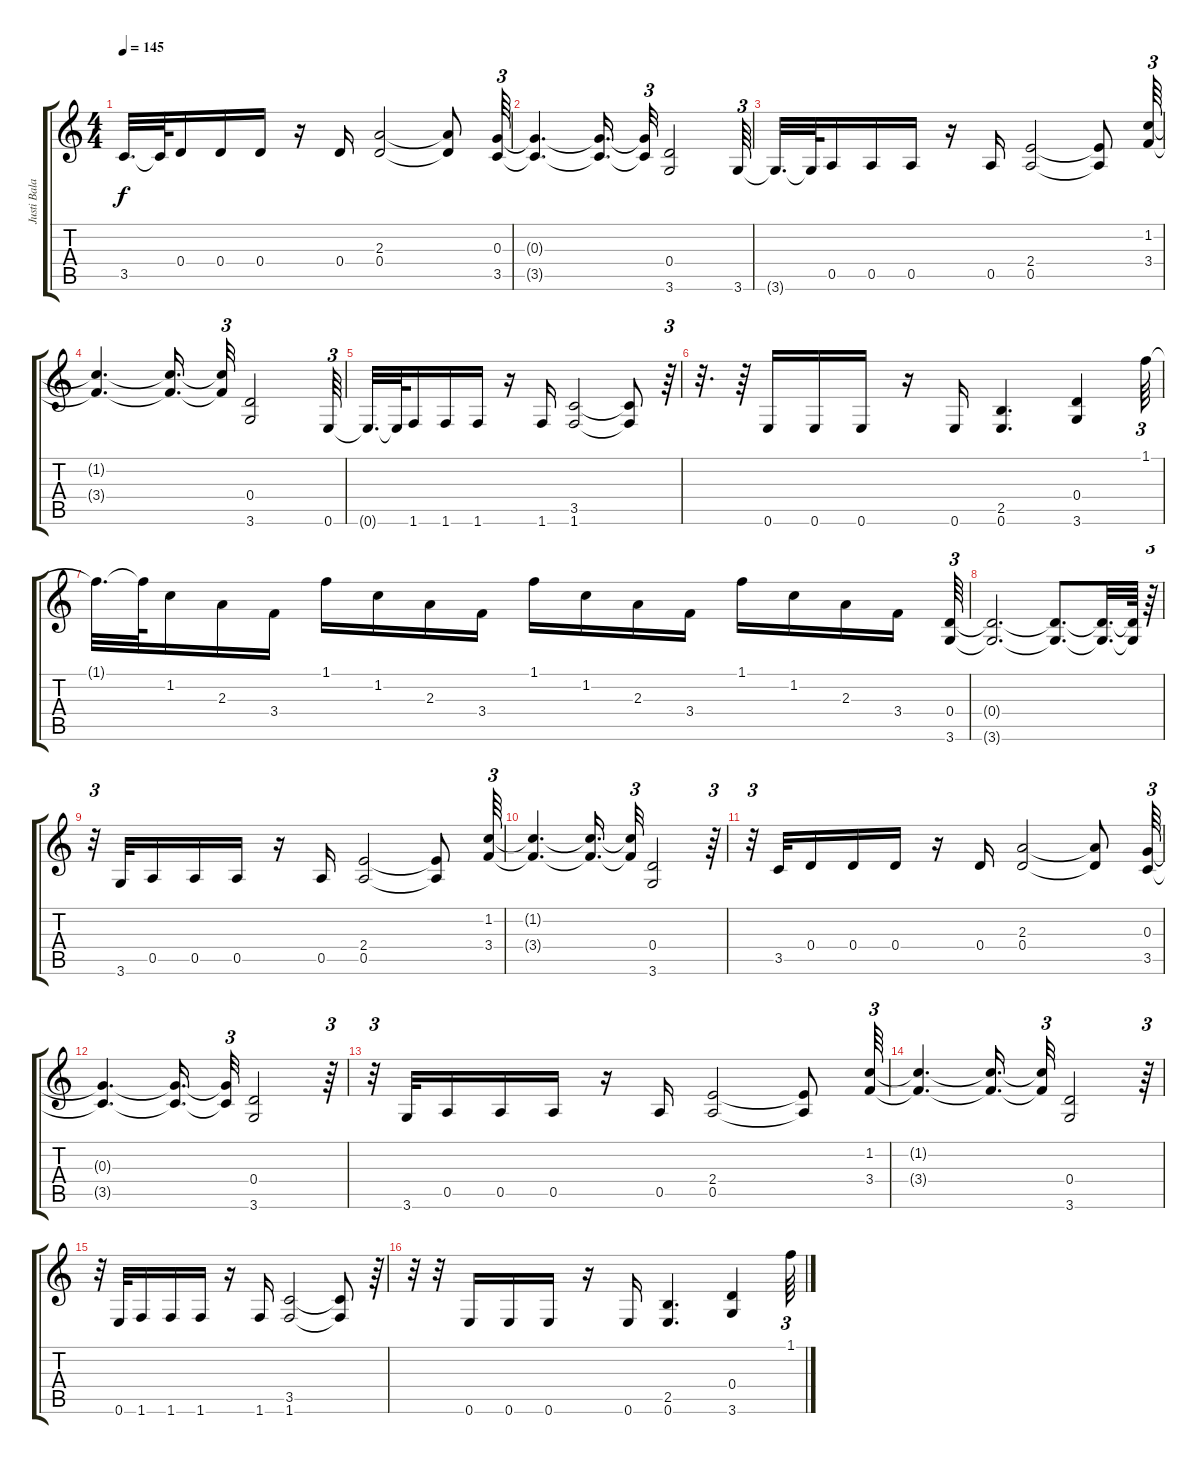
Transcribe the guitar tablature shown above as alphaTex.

\track ("Justi Bala" "Justi Bala") {instrument distortionguitar}
\staff {score tabs}
\tuning (E4 B3 G3 D3 A2 E2) {hide}
\ts (4 4)
\tempo 145
\clef g2
\ks c
3.5{t}.32{d dy f} 3.5{t}.64 0.4.16 0.4.16 0.4.16 r.16 0.4.16 (2.3 0.4).2 (2.3{t} 0.4{t}).8 (0.3 3.5).64{tu (3 2)} |
(0.3{t} 3.5{t}).4{d} (0.3{t} 3.5{t}).16{d} (0.3{t} 3.5{t}).32{tu (3 2)} (0.4 3.6).2 3.6.64{tu (3 2)} |
3.6{t}.32{d} 3.6{t}.64 0.5.16 0.5.16 0.5.16 r.16 0.5.16 (2.4 0.5).2 (2.4{t} 0.5{t}).8 (1.2 3.4).64{tu (3 2)} |
(1.2{t} 3.4{t}).4{d} (1.2{t} 3.4{t}).16{d} (1.2{t} 3.4{t}).32{tu (3 2)} (0.4 3.6).2 0.6.64{tu (3 2)} |
0.6{t}.32{d} 0.6{t}.64 1.6.16 1.6.16 1.6.16 r.16 1.6.16 (3.5 1.6).2 (3.5{t} 1.6{t}).8 r.64{tu (3 2)} |
r.32{d} r.64 0.6.16 0.6.16 0.6.16 r.16 0.6.16 (2.5 0.6).4{d} (0.4 3.6).4 1.1.64{tu (3 2)} |
1.1{t}.32{d} 1.1{t}.64 1.2.16 2.3.16 3.4.16 1.1.16 1.2.16 2.3.16 3.4.16 1.1.16 1.2.16 2.3.16 3.4.16 1.1.16 1.2.16 2.3.16 3.4.16 (0.4 3.6).64{tu (3 2)} |
(0.4{t} 3.6{t}).2{d} (0.4{t} 3.6{t}).8{d} (0.4{t} 3.6{t}).32{d} (0.4{t} 3.6{t}).64 r.64{tu (3 2)} |
r.32{tu (3 2)} 3.6.32 0.5.16 0.5.16 0.5.16 r.16 0.5.16 (2.4 0.5).2 (2.4{t} 0.5{t}).8 (1.2 3.4).64{tu (3 2)} |
(1.2{t} 3.4{t}).4{d} (1.2{t} 3.4{t}).16{d} (1.2{t} 3.4{t}).32{tu (3 2)} (0.4 3.6).2 r.64{tu (3 2)} |
r.32{tu (3 2)} 3.5.32 0.4.16 0.4.16 0.4.16 r.16 0.4.16 (2.3 0.4).2 (2.3{t} 0.4{t}).8 (0.3 3.5).64{tu (3 2)} |
(0.3{t} 3.5{t}).4{d} (0.3{t} 3.5{t}).16{d} (0.3{t} 3.5{t}).32{tu (3 2)} (0.4 3.6).2 r.64{tu (3 2)} |
r.32{tu (3 2)} 3.6.32 0.5.16 0.5.16 0.5.16 r.16 0.5.16 (2.4 0.5).2 (2.4{t} 0.5{t}).8 (1.2 3.4).64{tu (3 2)} |
(1.2{t} 3.4{t}).4{d} (1.2{t} 3.4{t}).16{d} (1.2{t} 3.4{t}).32{tu (3 2)} (0.4 3.6).2 r.64{tu (3 2)} |
r.32{tu (3 2)} 0.6.32 1.6.16 1.6.16 1.6.16 r.16 1.6.16 (3.5 1.6).2 (3.5{t} 1.6{t}).8 r.64{tu (3 2)} |
r.32{tu (3 2)} r.32 0.6.16 0.6.16 0.6.16 r.16 0.6.16 (2.5 0.6).4{d} (0.4 3.6).4 1.1.64{tu (3 2)}
